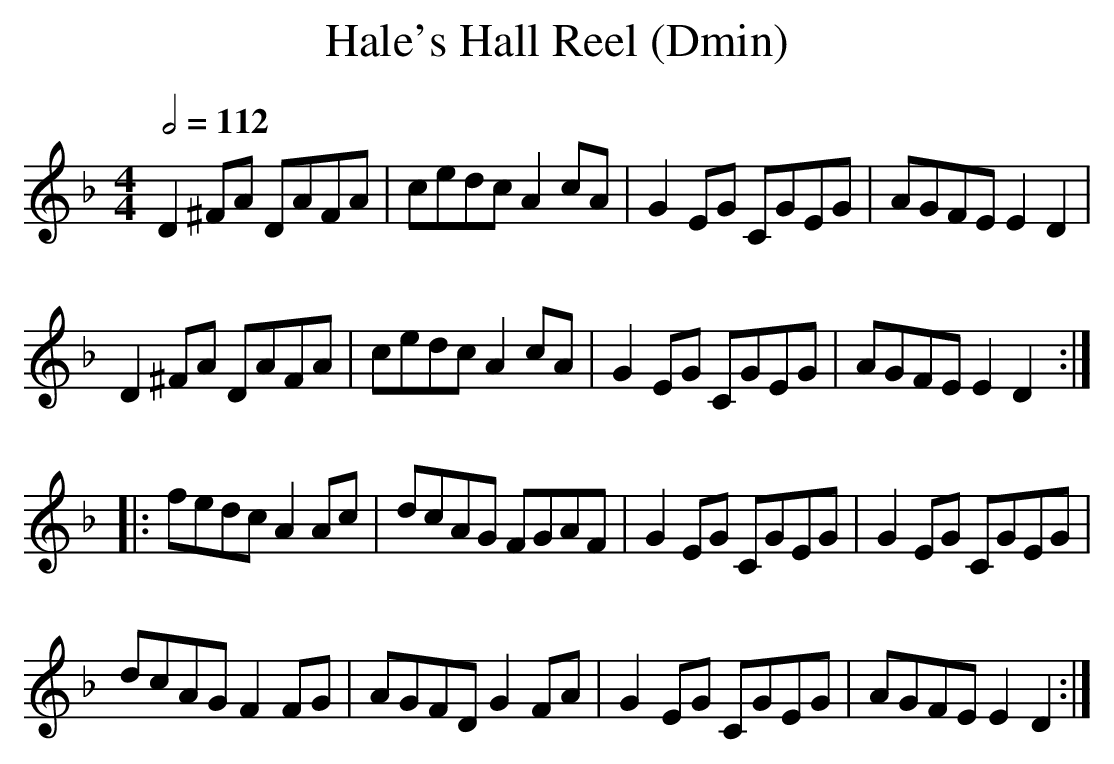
X:1
T:Hale's Hall Reel (Dmin)
Q:1/2=112
M:4/4
L:1/8
K:Dmin
D2^FA DAFA|cedc A2cA|G2EG CGEG|AGFE E2D2|
D2^FA DAFA|cedc A2cA|G2EG CGEG|AGFE E2D2:|
|:fedc A2Ac|dcAG FGAF|G2EG CGEG|G2EG CGEG|
dcAG F2FG|AGFD G2FA|G2EG CGEG|AGFE E2D2:|
